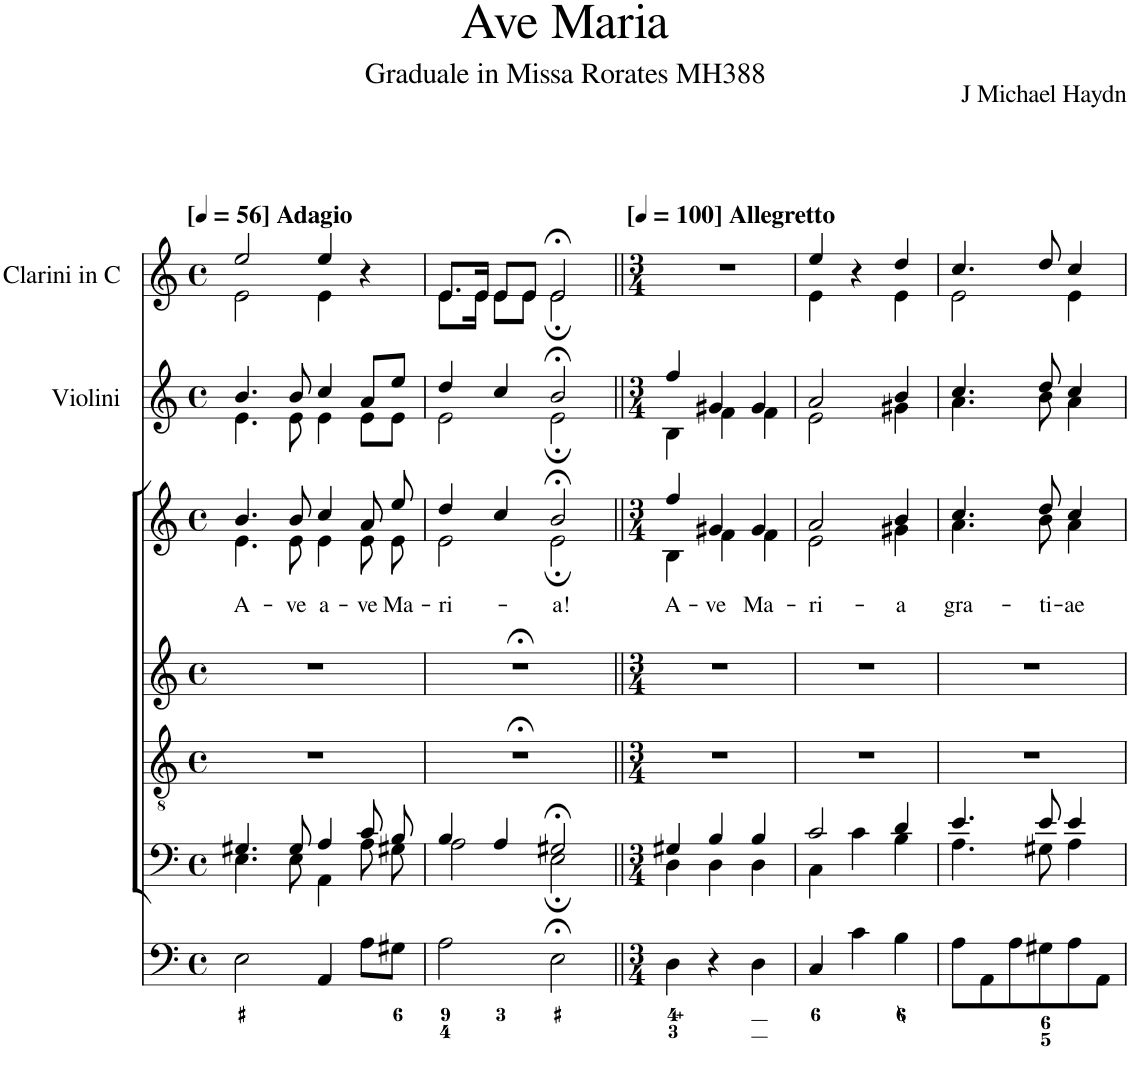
**kern	**kern	**kern	**kern	**kern	**text	**kern	**kern	**kern	**kern
*part9	*part8	*part7	*part6	*part5	*part5	*part4	*part3	*part2	*part1
*staff9	*staff8	*staff7	*staff6	*staff5	*staff5	*staff4	*staff3	*staff2	*staff1
*I"Organ	*I"Voice	*I"Tenor	*I"Alto	*I"Voice	*	*I"Violin	*I"Violin	*I"Violini	*I"Clarini in C
*	*	*	*	*	*	*I'Vln	*I'Vln	*I'V	*I'C
*	*	*	*	*	*	*stria5	*stria5	*	*
*clefF4	*clefF4	*clefGv2	*clefG2	*clefG2	*	*clefG2	*clefG2	*clefG2	*clefG2
*k[]	*k[]	*k[]	*k[]	*k[]	*	*k[]	*k[]	*k[]	*k[]
*M4/4	*M4/4	*M4/4	*M4/4	*M4/4	*	*M4/4	*M4/4	*M4/4	*M4/4
*met(c)	*met(c)	*met(c)	*met(c)	*met(c)	*	*met(c)	*met(c)	*met(c)	*met(c)
*MM56	*MM56	*MM56	*MM56	*MM56	*	*MM56	*MM56	*MM56	*MM56
=1	=1	=1	=1	=1	=1	=1	=1	=1	=1
*	*^	*	*	*	*	*	*	*	*
!	!	!	!	!	!	!	!	!	!	!LO:TX:a:B:t=[
!	!	!	!	!	!	!	!	!	!	!LO:TX:a:B:t=] Adagio
!	!	!	!	!	!	!LO:LY:b	!	!	!	!
*	*	*	*	*	*^	*	*	*	*^	*^
2E\	4.G#X/	4.E\	1r	1r	4.b/	4.e\	A-	4.e	4.b	4.b/	4.e\	2ee/	2e\
!	!	!	!	!	!	!	!LO:LY:b	!	!	!	!	!	!
.	8G#/	8E\	.	.	8b/	8e\	-ve	8e	8b	8b/	8e\	.	.
!	!	!	!	!	!	!	!LO:LY:b	!	!	!	!	!	!
4AA/	4A/	4AA\	.	.	4cc/	4e\	a-	4e	4cc	4cc/	4e\	4ee/	4e\
!	!	!	!	!	!	!	!LO:LY:b	!	!	!	!	!	!
8A\L	8c/L	8A\L	.	.	8a/L	8e\L	-ve	8e/L	8a\L	8a/L	8e\L	4r	4ryy
!	!	!	!	!	!	!	!LO:LY:b	!	!	!	!	!	!
8G#X\J	8B/J	8G#X\J	.	.	8ee/J	8e\J	Ma-	8e/J	8ee\J	8ee/J	8e\J	.	.
=2	=2	=2	=2	=2	=2	=2	=2	=2	=2	=2	=2	=2	=2
!	!	!	!	!	!	!	!LO:LY:b	!	!	!	!	!	!
2A\	4B/	2A\	1r;<	1r;<	4dd/	2e\	-ri-	2e	4dd	4dd/	2e\	8.e/L	8.e\L
.	.	.	.	.	.	.	.	.	.	.	.	16e/Jk	16e\Jk
.	4A/	.	.	.	4cc/	.	.	.	4cc	4cc/	.	8e/L	8e\L
.	.	.	.	.	.	.	.	.	.	.	.	8e/J	8e\J
!	!	!	!	!	!	!	!LO:LY:b	!	!	!	!	!	!
2E;<\	2G#X;</	2E;\	.	.	2b;</	2e;\	-a!	2e;<	2b;<	2b;</	2e;\	2e;</	2e;\
*	*	*	*	*	*	*	*	*	*	*	*	*v	*v
=3||	=3||	=3||	=3||	=3||	=3||	=3||	=3||	=3||	=3||	=3||	=3||	=3||
*M3/4	*M3/4	*	*M3/4	*M3/4	*M3/4	*	*	*M3/4	*M3/4	*M3/4	*	*M3/4
*	*	*	*	*	*	*	*	*	*	*	*	*MM100
*	*	*	*	*	*	*	*	*	*	*	*	*^
!	!	!	!	!	!	!	!	!	!	!	!	!LO:TX:a:B:t=[	!
!	!	!	!	!	!	!	!	!	!	!	!	!LO:TX:a:B:t=] Allegretto	!
!	!	!	!	!	!	!	!LO:LY:b	!	!	!	!	!	!
*	*	*	*	*	*	*	*	*	*	*	*	*v	*v
4D\	4G#X/	4D\	2.r	2.r	4ff/	4B\	A-	4B	4ff	4ff/	4B\	2.r
!	!	!	!	!	!	!	!LO:LY:b	!	!	!	!	!
4r	4B/	4D\	.	.	4g#X/	4f\	-ve	4f	4g#X	4g#X/	4f\	.
!	!	!	!	!	!	!	!LO:LY:b	!	!	!	!	!
4D\	4B/	4D\	.	.	4g#/	4f\	Ma-	4f	4g#	4g#/	4f\	.
=4	=4	=4	=4	=4	=4	=4	=4	=4	=4	=4	=4	=4
!	!	!	!	!	!	!	!LO:LY:b	!	!	!	!	!
*	*	*	*	*	*	*	*	*	*	*	*	*^
4C/	2c/	4C\	2.r	2.r	2a/	2e\	-ri-	2e	2a	2a/	2e\	4ee/	4e\
4c\	.	4c\	.	.	.	.	.	.	.	.	.	4r	4ryy
!	!	!	!	!	!	!	!LO:LY:b	!	!	!	!	!	!
4B\	4d/	4B\	.	.	4b/	4g#X\	-a	4g#X	4b	4b/	4g#X\	4dd/	4e\
=5	=5	=5	=5	=5	=5	=5	=5	=5	=5	=5	=5	=5	=5
!	!	!	!	!	!	!	!LO:LY:b	!	!	!	!	!	!
8A\L	4.e/	4.A\	2.r	2.r	4.cc/	4.a\	gra-	4.a	4.cc	4.cc/	4.a\	4.cc/	2e\
8AA\	.	.	.	.	.	.	.	.	.	.	.	.	.
8A\	.	.	.	.	.	.	.	.	.	.	.	.	.
!	!	!	!	!	!	!	!LO:LY:b	!	!	!	!	!	!
8G#X\	8e/	8G#X\	.	.	8dd/	8b\	-ti-	8b	8dd	8dd/	8b\	8dd/	.
!	!	!	!	!	!	!	!LO:LY:b	!	!	!	!	!	!
8A\	4e/	4A\	.	.	4cc/	4a\	-ae	4a	4cc	4cc/	4a\	4cc/	4e\
8AA\J	.	.	.	.	.	.	.	.	.	.	.	.	.
*	*	*	*	*	*	*	*	*	*	*v	*v	*	*
*	*v	*v	*	*	*v	*v	*	*	*	*	*v	*v
=	=	=	=	=	=	=	=	=	=
*-	*-	*-	*-	*-	*-	*-	*-	*-	*-
